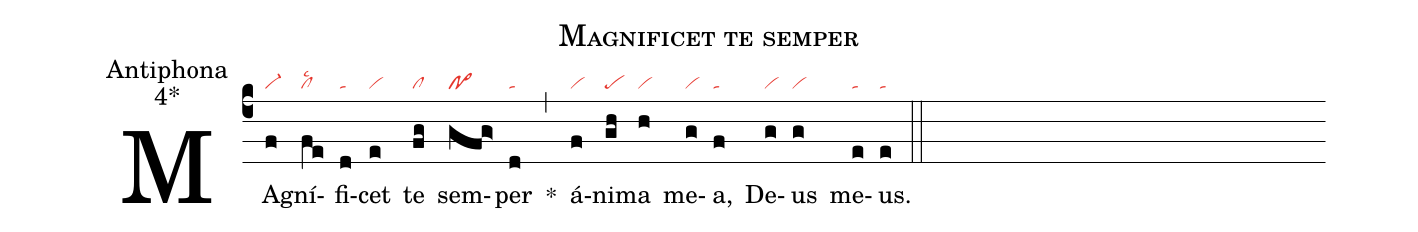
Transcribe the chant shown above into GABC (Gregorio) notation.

name:Magnificet te semper;
office-part:Antiphona;
mode:4*;
nabc-lines:1;
%%
(c4)MA(f|vi-)gní(fe|cllsc2)fi(d|ta)cet(e|vi) te(fg|cl) sem(gfg>|po>)per(d|ta) *(,) á(f|vi)ni(gh|pe)ma(h|vi) me(g|vi)a,(f|ta) De(g|vi)us(g|vi) me(e|ta)us.(e|ta) (::)
